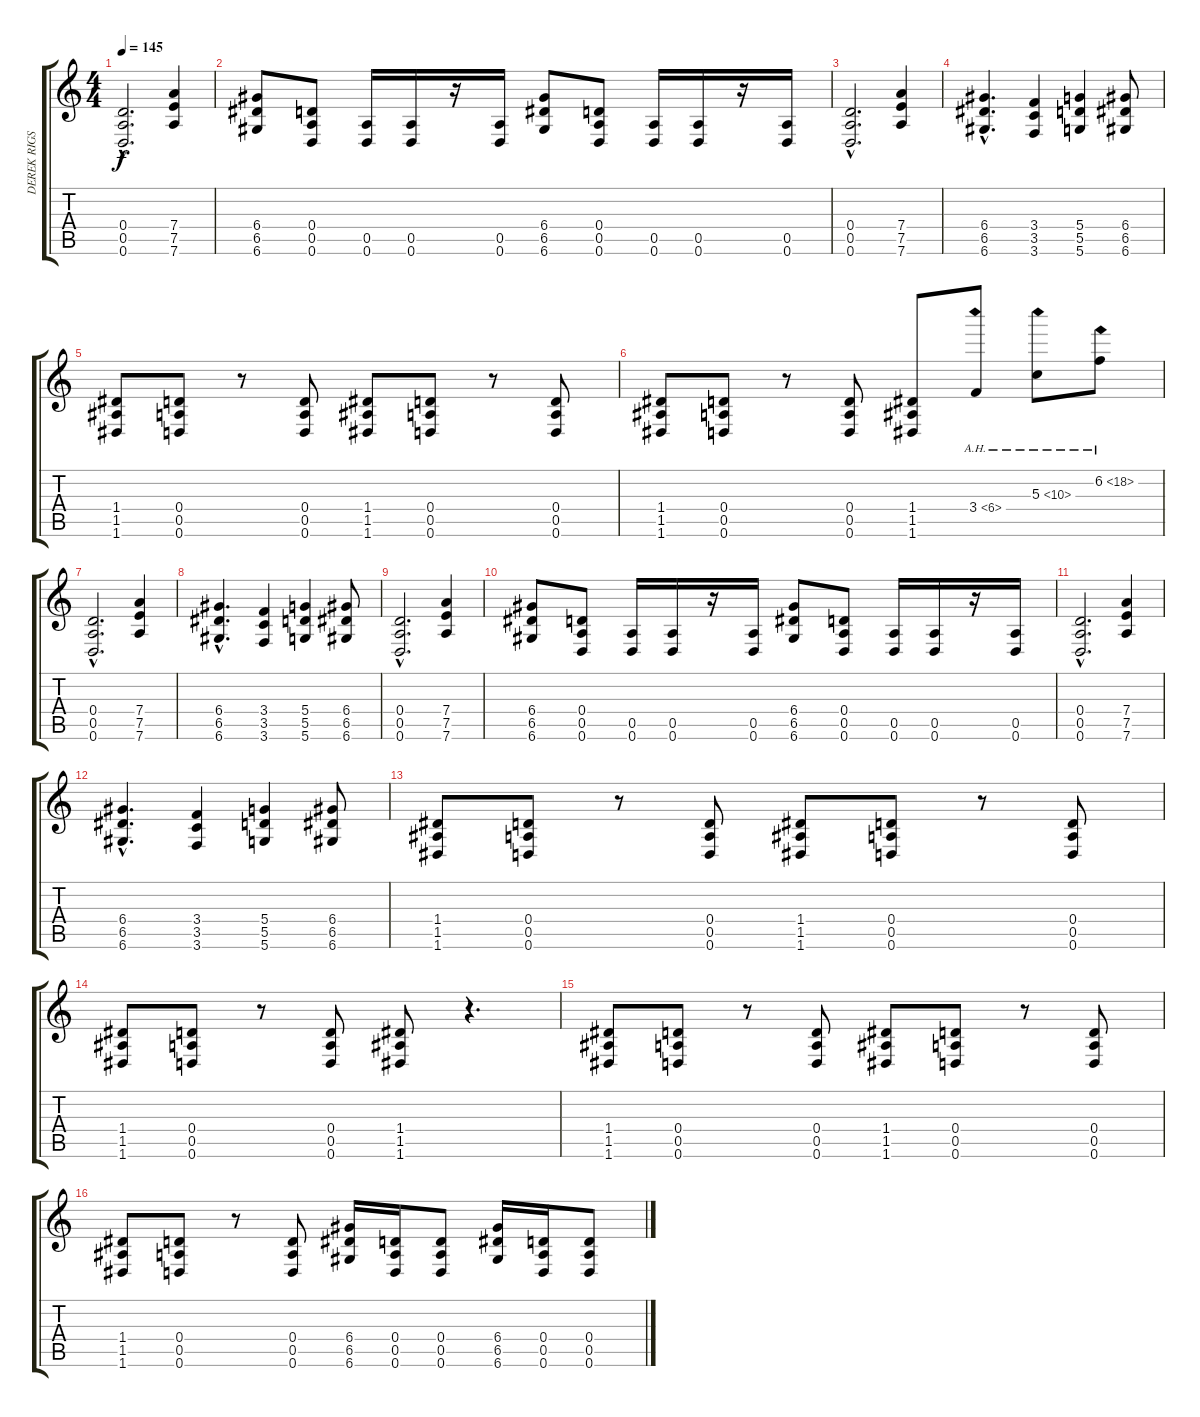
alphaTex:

\track ("DEREK RIGS - guitar" "DEREK RIGS") {instrument overdrivenguitar}
\staff {score tabs}
\tuning (E4 B3 G3 D3 A2 D2) {hide}
\ts (4 4)
\tempo 145
\clef g2
\ks c
(0.4{hac} 0.5{hac} 0.6{hac}).2{d dy f} (7.4 7.5 7.6).4 |
(6.4 6.5 6.6).8 (0.4 0.5 0.6).8 (0.5 0.6).16 (0.5 0.6).16 r.16 (0.5 0.6).16 (6.4 6.5 6.6).8 (0.4 0.5 0.6).8 (0.5 0.6).16 (0.5 0.6).16 r.16 (0.5 0.6).16 |
(0.4{hac} 0.5{hac} 0.6{hac}).2{d} (7.4 7.5 7.6).4 |
(6.4{hac} 6.5{hac} 6.6{hac}).4{d} (3.4 3.5 3.6).4 (5.4 5.5 5.6).4 (6.4 6.5 6.6).8 |
(1.4 1.5 1.6).8 (0.4 0.5 0.6).8 r.8 (0.4 0.5 0.6).8 (1.4 1.5 1.6).8 (0.4 0.5 0.6).8 r.8 (0.4 0.5 0.6).8 |
(1.4 1.5 1.6).8 (0.4 0.5 0.6).8 r.8 (0.4 0.5 0.6).8 (1.4 1.5 1.6).8 3.4{ah 3}.8 5.3{ah 5}.8 6.2{ah 12}.8 |
(0.4{hac} 0.5{hac} 0.6{hac}).2{d} (7.4 7.5 7.6).4 |
(6.4{hac} 6.5{hac} 6.6{hac}).4{d} (3.4 3.5 3.6).4 (5.4 5.5 5.6).4 (6.4 6.5 6.6).8 |
(0.4{hac} 0.5{hac} 0.6{hac}).2{d} (7.4 7.5 7.6).4 |
(6.4 6.5 6.6).8 (0.4 0.5 0.6).8 (0.5 0.6).16 (0.5 0.6).16 r.16 (0.5 0.6).16 (6.4 6.5 6.6).8 (0.4 0.5 0.6).8 (0.5 0.6).16 (0.5 0.6).16 r.16 (0.5 0.6).16 |
(0.4{hac} 0.5{hac} 0.6{hac}).2{d} (7.4 7.5 7.6).4 |
(6.4{hac} 6.5{hac} 6.6{hac}).4{d} (3.4 3.5 3.6).4 (5.4 5.5 5.6).4 (6.4 6.5 6.6).8 |
(1.4 1.5 1.6).8 (0.4 0.5 0.6).8 r.8 (0.4 0.5 0.6).8 (1.4 1.5 1.6).8 (0.4 0.5 0.6).8 r.8 (0.4 0.5 0.6).8 |
(1.4 1.5 1.6).8 (0.4 0.5 0.6).8 r.8 (0.4 0.5 0.6).8 (1.4 1.5 1.6).8 r.4{d} |
(1.4 1.5 1.6).8 (0.4 0.5 0.6).8 r.8 (0.4 0.5 0.6).8 (1.4 1.5 1.6).8 (0.4 0.5 0.6).8 r.8 (0.4 0.5 0.6).8 |
(1.4 1.5 1.6).8 (0.4 0.5 0.6).8 r.8 (0.4 0.5 0.6).8 (6.4 6.5 6.6).16 (0.4 0.5 0.6).16 (0.4 0.5 0.6).8 (6.4 6.5 6.6).16 (0.4 0.5 0.6).16 (0.4 0.5 0.6).8
